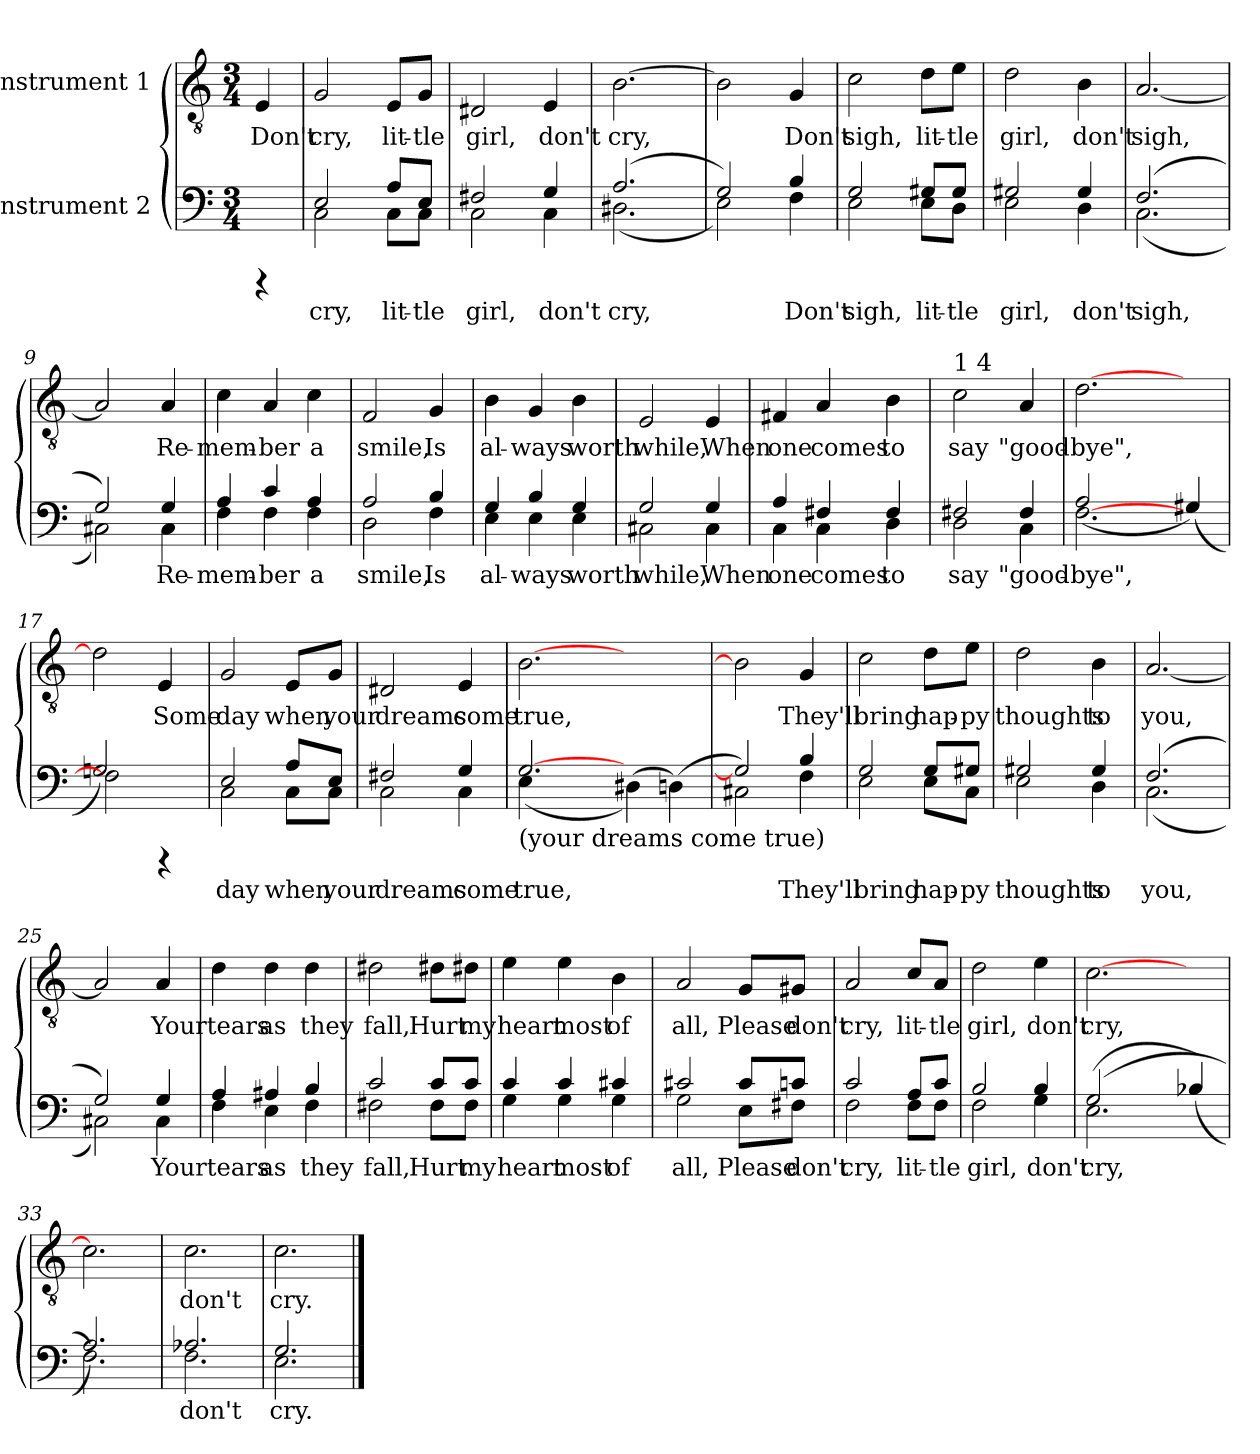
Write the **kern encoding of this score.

**kern	**text	**kern	**text
*part2	*part2	*part1	*part1
*staff2	*staff2	*staff1	*staff1
*I"Instrument 2	*	*I"Instrument 1	*
!!LO:PB:g=z
*stria5	*	*stria5	*
*clefF4	*	*clefGv2	*
*k[]	*	*k[]	*
*C:	*	*C:	*
*M3/4	*	*M3/4	*
=1	=1	=1	=1
!	!	!	!LO:LY:b:cj
4rCCC	.	4E/	Don't
=2	=2	=2	=2
*^	*	*	*
!	!	!LO:LY:a:cj	!	!LO:LY:b:cj
2E/	2C\	cry,	2G/	cry,
!	!	!LO:LY:a:cj	!	!LO:LY:b:cj
8A/L	8C\L	lit-	8E/L	lit-
!	!	!LO:LY:a:cj	!	!LO:LY:b:cj
8E/J	8C\J	-tle	8G/J	-tle
=3	=3	=3	=3	=3
!	!	!LO:LY:a:cj	!	!LO:LY:b:cj
2F#X/	2C\	girl,	2D#X/	girl,
!	!	!LO:LY:a:cj	!	!LO:LY:b:cj
4G/	4C\	don't	4E/	don't
=4	=4	=4	=4	=4
!	!	!LO:LY:a:cj	!	!LO:LY:b:cj
(>2.A/	(<2.D#X\	cry,	[>2.B\	cry,
=5	=5	=5	=5	=5
!	!	!LO:LY:a:cj	!	!LO:LY:b:cj
2G/)	2E\)	.	2B\]	.
!	!	!LO:LY:a:cj	!	!LO:LY:b:cj
4B/	4F\	Don't	4G/	Don't
=6	=6	=6	=6	=6
!	!	!LO:LY:a:cj	!	!LO:LY:b:cj
2G/	2E\	sigh,	2c\	sigh,
!	!	!LO:LY:a:cj	!	!LO:LY:b:cj
8G#X/L	8E\L	lit-	8d\L	lit-
!	!	!LO:LY:a:cj	!	!LO:LY:b:cj
8G#/J	8D\J	-tle	8e\J	-tle
=7	=7	=7	=7	=7
!	!	!LO:LY:a:cj	!	!LO:LY:b:cj
2G#X/	2E\	girl,	2d\	girl,
!	!	!LO:LY:a:cj	!	!LO:LY:b:cj
4G#/	4D\	don't	4B\	don't
!!LO:LB:g=z
=8	=8	=8	=8	=8
!	!	!LO:LY:a:cj	!	!LO:LY:b:cj
(>2.F/	(<2.C\	sigh,	[<2.A/	sigh,
=9	=9	=9	=9	=9
!	!	!LO:LY:a:cj	!	!LO:LY:b:cj
2G/)	2C#X\)	.	2A/]	.
!	!	!LO:LY:a:cj	!	!LO:LY:b:cj
4G/	4C#\	Re-	4A/	Re-
=10	=10	=10	=10	=10
!	!	!LO:LY:a:cj	!	!LO:LY:b:cj
4A/	4F\	-mem-	4c\	-mem-
!	!	!LO:LY:a:cj	!	!LO:LY:b:cj
4c/	4F\	-ber	4A/	-ber
!	!	!LO:LY:a:cj	!	!LO:LY:b:cj
4A/	4F\	a	4c\	a
=11	=11	=11	=11	=11
!	!	!LO:LY:a:cj	!	!LO:LY:b:cj
2A/	2D\	smile,	2F/	smile,
!	!	!LO:LY:a:cj	!	!LO:LY:b:cj
4B/	4F\	Is	4G/	Is
=12	=12	=12	=12	=12
!	!	!LO:LY:a:cj	!	!LO:LY:b:cj
4G/	4E\	al-	4B\	al-
!	!	!LO:LY:a:cj	!	!LO:LY:b:cj
4B/	4E\	-ways	4G/	-ways
!	!	!LO:LY:a:cj	!	!LO:LY:b:cj
4G/	4E\	worth	4B\	worth
=13	=13	=13	=13	=13
!	!	!LO:LY:a:cj	!	!LO:LY:b:cj
2G/	2C#X\	while,	2E/	while,
!	!	!LO:LY:a:cj	!	!LO:LY:b:cj
4G/	4C#\	When	4E/	When
=14	=14	=14	=14	=14
!	!	!LO:LY:a:cj	!	!LO:LY:b:cj
4A/	4C\	one	4F#X/	one
!	!	!LO:LY:a:cj	!	!LO:LY:b:cj
4F#X/	4C\	comes	4A/	comes
!	!	!LO:LY:a:cj	!	!LO:LY:b:cj
4F#/	4D\	to	4B\	to
!!LO:LB:g=z
=15	=15	=15	=15	=15
!	!	!	!LO:TX:a:t=1 4	!
!	!	!LO:LY:a:cj	!	!LO:LY:b:cj
2F#X/	2D\	say	2c\	say
!	!	!LO:LY:a:cj	!	!LO:LY:b:cj
4F#/	4C\	"good-	4A/	"good-
=16	=16	=16	=16	=16
!	!	!LO:LY:a:cj	!	!LO:LY:b:cj
[<2.F\	(>2A/	-bye",-	[>2.d\	-bye",-
.	2ryy	.	.	.
!	!	!LO:LY:a:cj	!	!
(>4G#X/)	.	--	4ryy	.
=17	=17	=17	=17	=17
!	!	!LO:LY:a:cj	!	!LO:LY:b:cj
2Gn/)	2F\]	--	2d\]	--
!	!	!	!	!LO:LY:b:cj
4rCCC	4ryy	.	4E/	-Some
=18	=18	=18	=18	=18
!	!	!LO:LY:a:cj	!	!LO:LY:b:cj
2E/	2C\	-day	2G/	day
!	!	!LO:LY:a:cj	!	!LO:LY:b:cj
8A/L	8C\L	when	8E/L	when
!	!	!LO:LY:a:cj	!	!LO:LY:b:cj
8E/J	8C\J	your	8G/J	your
=19	=19	=19	=19	=19
!	!	!LO:LY:a:cj	!	!LO:LY:b:cj
2F#X/	2C\	dreams	2D#X/	dreams
!	!	!LO:LY:a:cj	!	!LO:LY:b:cj
4G/	4C\	come	4E/	come
=20	=20	=20	=20	=20
!LO:TX:b:t=(your dreams come true)	!	!	!	!
!	!	!LO:LY:a:cj	!	!LO:LY:b:cj
[>2.G/	(<4E\	true,-	[>2.B\	true,-
.	1ryy	.	.	.
!	!	!LO:LY:a:cj	!	!
(<4D#X\)	.	--	2ryy	.
!	!	!LO:LY:a:cj	!	!
(<4Dn\)	.	--	.	.
=21	=21	=21	=21	=21
!	!	!LO:LY:a:cj	!	!LO:LY:b:cj
2G/]	2C#X\)	--	2B\]	--
!	!	!LO:LY:a:cj	!	!LO:LY:b:cj
4B/	4F\	-They'll	4G/	-They'll
!!LO:LB:g=z
=22	=22	=22	=22	=22
!	!	!LO:LY:a:cj	!	!LO:LY:b:cj
2G/	2E\	bring	2c\	bring
!	!	!LO:LY:a:cj	!	!LO:LY:b:cj
8G/L	8E\L	hap-	8d\L	hap-
!	!	!LO:LY:a:cj	!	!LO:LY:b:cj
8G#X/J	8C\J	-py	8e\J	-py
=23	=23	=23	=23	=23
!	!	!LO:LY:a:cj	!	!LO:LY:b:cj
2G#X/	2E\	thoughts	2d\	thoughts
!	!	!LO:LY:a:cj	!	!LO:LY:b:cj
4G#/	4D\	to	4B\	to
=24	=24	=24	=24	=24
!	!	!LO:LY:a:cj	!	!LO:LY:b:cj
(>2.F/	(<2.C\	you,-	[<2.A/	you,-
=25	=25	=25	=25	=25
!	!	!LO:LY:a:cj	!	!LO:LY:b:cj
2G/)	2C#X\)	--	2A/]	--
!	!	!LO:LY:a:cj	!	!LO:LY:b:cj
4G/	4C#\	-Your	4A/	-Your
=26	=26	=26	=26	=26
!	!	!LO:LY:a:cj	!	!LO:LY:b:cj
4A/	4F\	tears	4d\	tears
!	!	!LO:LY:a:cj	!	!LO:LY:b:cj
4A#X/	4E\	as	4d\	as
!	!	!LO:LY:a:cj	!	!LO:LY:b:cj
4B/	4F\	they	4d\	they
=27	=27	=27	=27	=27
!	!	!LO:LY:a:cj	!	!LO:LY:b:cj
2c/	2F#X\	fall,	2d#X\	fall,
!	!	!LO:LY:a:cj	!	!LO:LY:b:cj
8c/L	8F#\L	Hurt	8d#X\L	Hurt
!	!	!LO:LY:a:cj	!	!LO:LY:b:cj
8c/J	8F#\J	my	8d#X\J	my
=28	=28	=28	=28	=28
!	!	!LO:LY:a:cj	!	!LO:LY:b:cj
4c/	4G\	heart	4e\	heart
!	!	!LO:LY:a:cj	!	!LO:LY:b:cj
4c/	4G\	most	4e\	most
!	!	!LO:LY:a:cj	!	!LO:LY:b:cj
4c#X/	4G\	of	4B\	of
!!LO:PB:g=z
=29	=29	=29	=29	=29
!	!	!LO:LY:a:cj	!	!LO:LY:b:cj
2c#X/	2G\	all,	2A/	all,
!	!	!LO:LY:a:cj	!	!LO:LY:b:cj
8c#/L	8E\L	Please	8G/L	Please
!	!	!LO:LY:a:cj	!	!LO:LY:b:cj
8cn/J	8F#X\J	don't	8G#X/J	don't
=30	=30	=30	=30	=30
!	!	!LO:LY:a:cj	!	!LO:LY:b:cj
2c/	2F\	cry,	2A/	cry,
!	!	!LO:LY:a:cj	!	!LO:LY:b:cj
8A/L	8F\L	lit-	8c/L	lit-
!	!	!LO:LY:a:cj	!	!LO:LY:b:cj
8c/J	8F\J	-tle	8A/J	-tle
=31	=31	=31	=31	=31
!	!	!LO:LY:a:cj	!	!LO:LY:b:cj
2B/	2F\	girl,	2d\	girl,
!	!	!LO:LY:a:cj	!	!LO:LY:b:cj
4B/	4G\	don't	4e\	don't
=32	=32	=32	=32	=32
!	!	!LO:LY:a:cj	!	!LO:LY:b:cj
(<2.E\	(>2G/	cry,	[>2.c\	cry,
.	2ryy	.	.	.
!	!	!LO:LY:a:cj	!	!
(>4B-X/)	.	.	4ryy	.
=33	=33	=33	=33	=33
!	!	!LO:LY:a:cj	!	!LO:LY:b:cj
2.A/)	2.F\)	.	2.c\]	.
=34	=34	=34	=34	=34
!	!	!LO:LY:a:cj	!	!LO:LY:b:cj
2.A-X/	2.F\	don't	2.c\	don't
=35	=35	=35	=35	=35
!	!	!LO:LY:a:cj	!	!LO:LY:b:cj
2.G/	2.E\	cry.-	2.c\	cry.-
*v	*v	*	*	*
==	==	==	==
*-	*-	*-	*-
